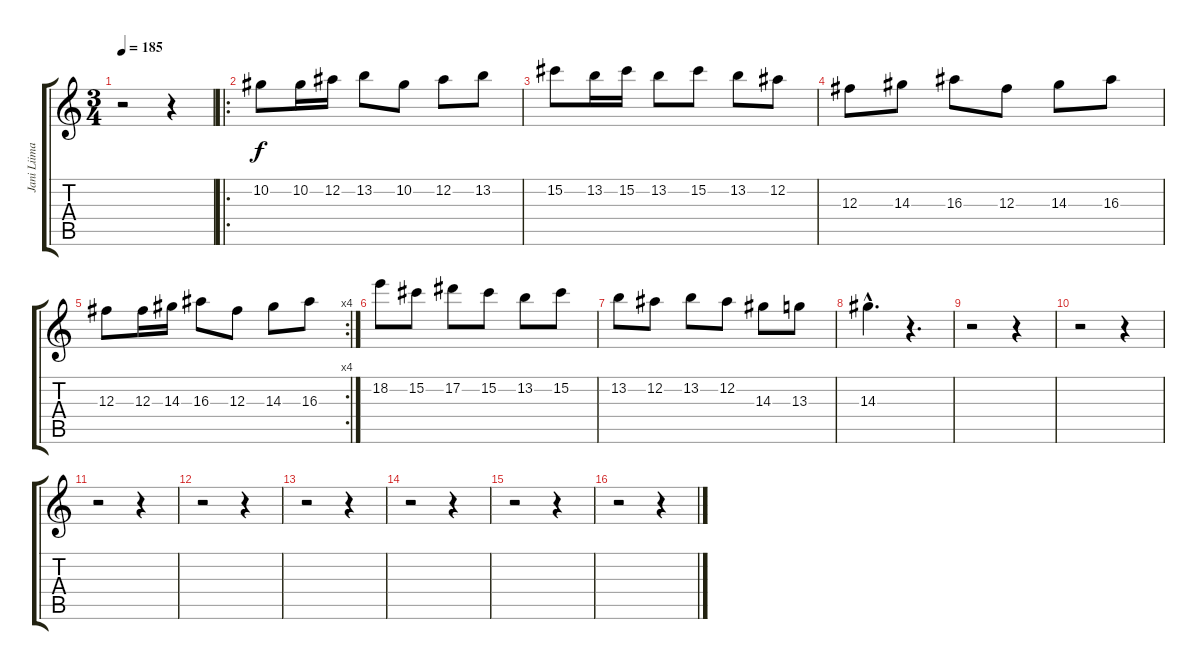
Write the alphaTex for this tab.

\track ("Jani Liimatainen" "Jani Liima") {instrument distortionguitar}
\staff {score tabs}
\tuning (Eb4 Bb3 Gb3 Db3 Ab2 Eb2) {hide}
\ts (3 4)
\tempo 185
\clef g2
\ks c
r.2{dy f instrument distortionguitar} r.4 |
\ro
10.2.8 10.2.16 12.2.16 13.2.8 10.2.8 12.2.8 13.2.8 |
15.2.8 13.2.16 15.2.16 13.2.8 15.2.8 13.2.8 12.2.8 |
12.3.8 14.3.8 16.3.8 12.3.8 14.3.8 16.3.8 |
\rc 4
12.3.8 12.3.16 14.3.16 16.3.8 12.3.8 14.3.8 16.3.8 |
18.2.8 15.2.8 17.2.8 15.2.8 13.2.8 15.2.8 |
13.2.8 12.2.8 13.2.8 12.2.8 14.3.8 13.3.8 |
14.3{hac}.4{d} r.4{d} |
r.2 r.4 |
r.2 r.4 |
r.2 r.4 |
r.2 r.4 |
r.2 r.4 |
r.2 r.4 |
r.2 r.4 |
r.2 r.4
